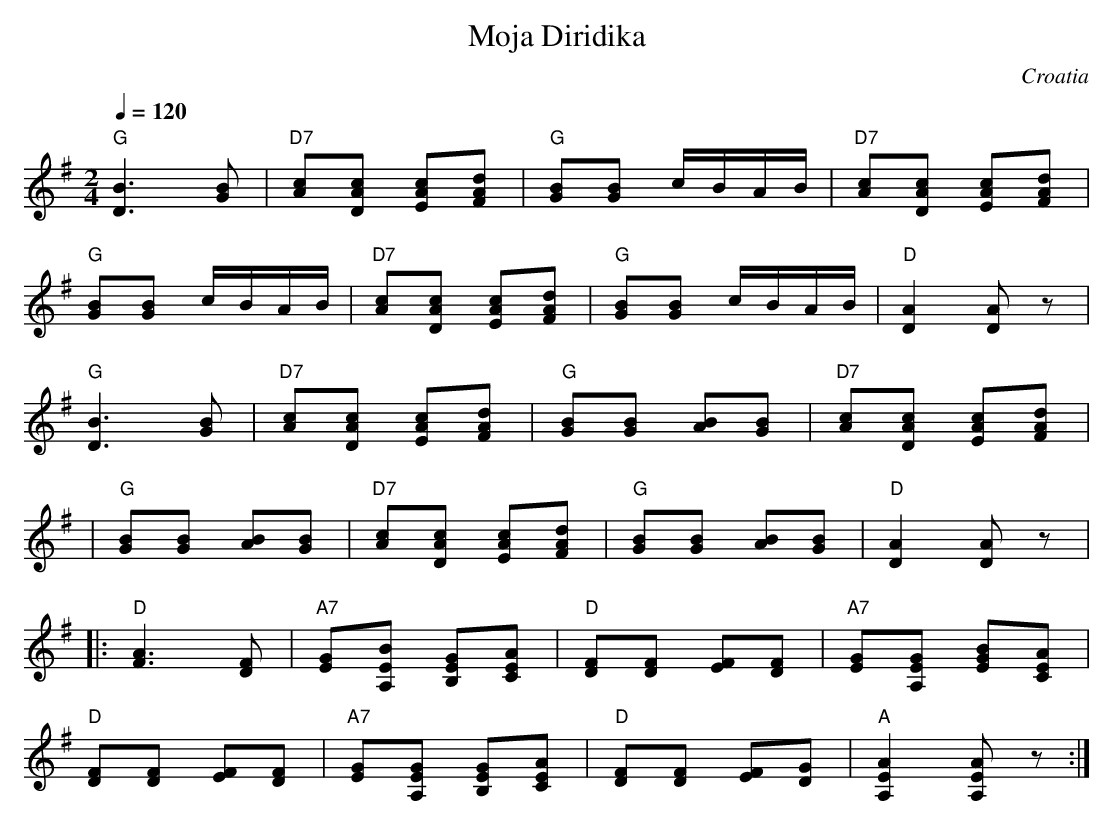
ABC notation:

X:1
T:Moja Diridika
L:1/8
O:Croatia
M:2/4
Q:1/4=120
K:G
"G" [B3D3] [GB] | "D7" [Ac][DAc] [EAc][FAd] |\
"G" [GB][GB]  c/2B/2A/2B/2 | "D7"[Ac][DAc] [EAc][FAd] |
"G" [GB][GB]  c/2B/2A/2B/2 | "D7" [Ac][DAc] [EAc][FAd] |\
"G" [GB][GB] c/2B/2A/2B/2 | "D" [D2A2] [DA] z |
"G" [B3D3] [GB] | "D7" [Ac][DAc] [EAc][FAd] |\
"G"[GB][GB] [AB][GB]| "D7"[Ac][DAc] [EAc][FAd]|
|"G"[GB][GB] [AB][GB]| "D7"[Ac][DAc] [EAc][FAd]|\
"G" [GB][GB] [AB][GB] |"D" [D2A2] [DA] z|
|: "D" [F3A3] [DF]| "A7" [EG][A,EB] [B,EG][CEA] |\
"D" [DF][DF] [EF][DF] | "A7" [EG][A,EG] [BEG][CEA]|
"D" [DF][DF] [EF][DF] | "A7" [EG][A,EG] [B,EG][CEA] |\
"D" [DF][DF] [EF][DG] | "A" [A,2E2A2] [A,EA] z :|
